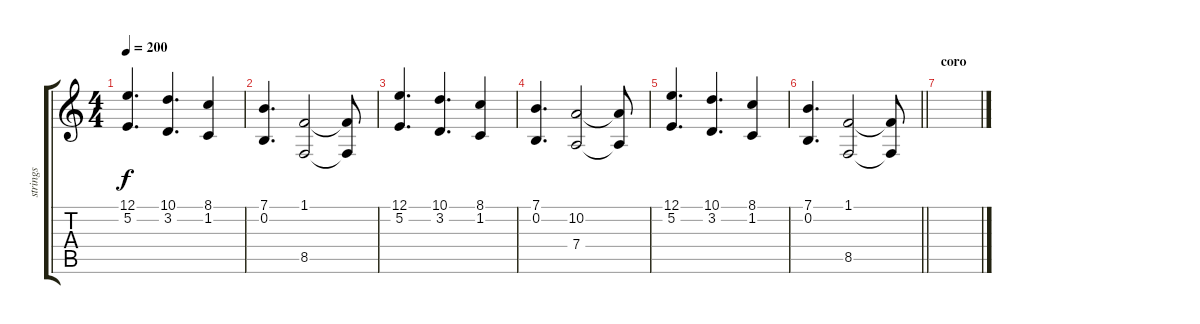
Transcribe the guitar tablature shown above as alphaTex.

\track ("strings" "strings") {instrument stringensemble2}
\staff {score tabs}
\tuning (E4 B3 G3 D3 A2 E2) {hide}
\ts (4 4)
\tempo 200
\clef g2
\ks c
(12.1 5.2).4{d dy f} (10.1 3.2).4{d} (8.1 1.2).4 |
(7.1 0.2).4{d} (1.1 8.5).2 (1.1{t} 8.5{t}).8 |
(12.1 5.2).4{d} (10.1 3.2).4{d} (8.1 1.2).4 |
(7.1 0.2).4{d} (10.2 7.4).2 (10.2{t} 7.4{t}).8 |
(12.1 5.2).4{d} (10.1 3.2).4{d} (8.1 1.2).4 |
\barLineRight lightlight
(7.1 0.2).4{d} (1.1 8.5).2 (1.1{t} 8.5{t}).8 |
\section ("" "coro")
